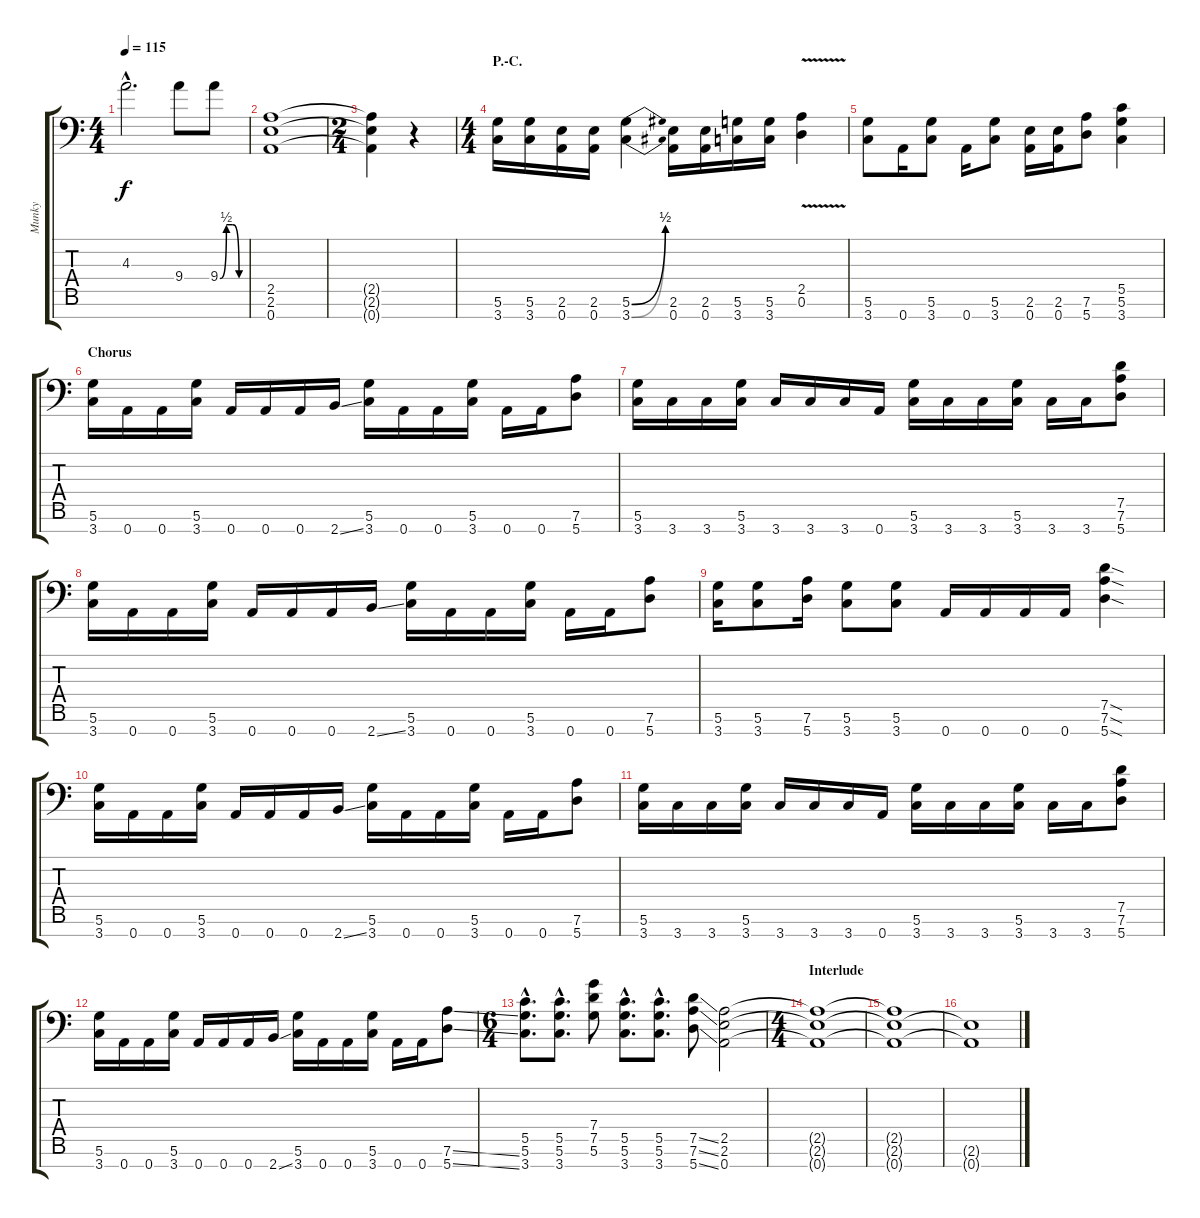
\track ("Munky" "Munky") {instrument distortionguitar}
\staff {score tabs}
\tuning (D4 A3 F3 C3 G2 D2 A1) {hide}
\ts (4 4)
\tempo 115
\clef f4
\ks c
4.3{hac t}.2{d dy f} 9.4.8 9.4{be (custom 0 0 15 2 30 2 45 0 60 0)}.8 |
(2.5 2.6 0.7).1{instrument distortionguitar} |
\ts (2 4)
(2.5{t} 2.6{t} 0.7{t}).4 r.4 |
\ts (4 4)
\section ("" "P.-C.")
(5.6 3.7).16 (5.6 3.7).16 (2.6 0.7).16 (2.6 0.7).16 (5.6{be (bend 0 0 60 2)} 3.7{be (bend 0 0 60 2)}).4 (2.6 0.7).16 (2.6 0.7).16 (5.6 3.7).16 (5.6 3.7).16 (2.5{v} 0.6).4 |
(5.6 3.7).8 0.7.16 (5.6 3.7).8 0.7.16 (5.6 3.7).8 (2.6 0.7).16 (2.6 0.7).16 (7.6 5.7).8 (5.5 5.6 3.7).4 |
\section ("" "Chorus")
(5.6 3.7).16 0.7.16 0.7.16 (5.6 3.7).16 0.7.16 0.7.16 0.7.16 2.7{ss}.16 (5.6 3.7).16 0.7.16 0.7.16 (5.6 3.7).16 0.7.16 0.7.16 (7.6 5.7).8 |
(5.6 3.7).16 3.7.16 3.7.16 (5.6 3.7).16 3.7.16 3.7.16 3.7.16 0.7.16 (5.6 3.7).16 3.7.16 3.7.16 (5.6 3.7).16 3.7.16 3.7.16 (7.5 7.6 5.7).8 |
(5.6 3.7).16 0.7.16 0.7.16 (5.6 3.7).16 0.7.16 0.7.16 0.7.16 2.7{ss}.16 (5.6 3.7).16 0.7.16 0.7.16 (5.6 3.7).16 0.7.16 0.7.16 (7.6 5.7).8 |
(5.6 3.7).16 (5.6 3.7).8 (7.6 5.7).16 (5.6 3.7).8 (5.6 3.7).8 0.7.16 0.7.16 0.7.16 0.7.16 (7.5{sod} 7.6{sod} 5.7{sod}).4 |
(5.6 3.7).16 0.7.16 0.7.16 (5.6 3.7).16 0.7.16 0.7.16 0.7.16 2.7{ss}.16 (5.6 3.7).16 0.7.16 0.7.16 (5.6 3.7).16 0.7.16 0.7.16 (7.6 5.7).8 |
(5.6 3.7).16 3.7.16 3.7.16 (5.6 3.7).16 3.7.16 3.7.16 3.7.16 0.7.16 (5.6 3.7).16 3.7.16 3.7.16 (5.6 3.7).16 3.7.16 3.7.16 (7.5 7.6 5.7).8 |
(5.6 3.7).16 0.7.16 0.7.16 (5.6 3.7).16 0.7.16 0.7.16 0.7.16 2.7{ss}.16 (5.6 3.7).16 0.7.16 0.7.16 (5.6 3.7).16 0.7.16 0.7.16 (7.6{ss} 5.7{ss}).8 |
\ts (6 4)
(5.5{hac} 5.6{hac} 3.7{hac}).8{d} (5.5{hac} 5.6{hac} 3.7{hac}).8{d} (7.4 7.5 5.6).8 (5.5{hac} 5.6{hac} 3.7{hac}).8{d} (5.5{hac} 5.6{hac} 3.7{hac}).8{d} (7.5{ss} 7.6{ss} 5.7{ss}).8 (2.5 2.6 0.7).2 |
\ts (4 4)
\section ("" "Interlude")
(2.5{t} 2.6{t} 0.7{t}).1 |
(2.5{t} 2.6{t} 0.7{t}).1 |
(2.6{t} 0.7{t}).1
